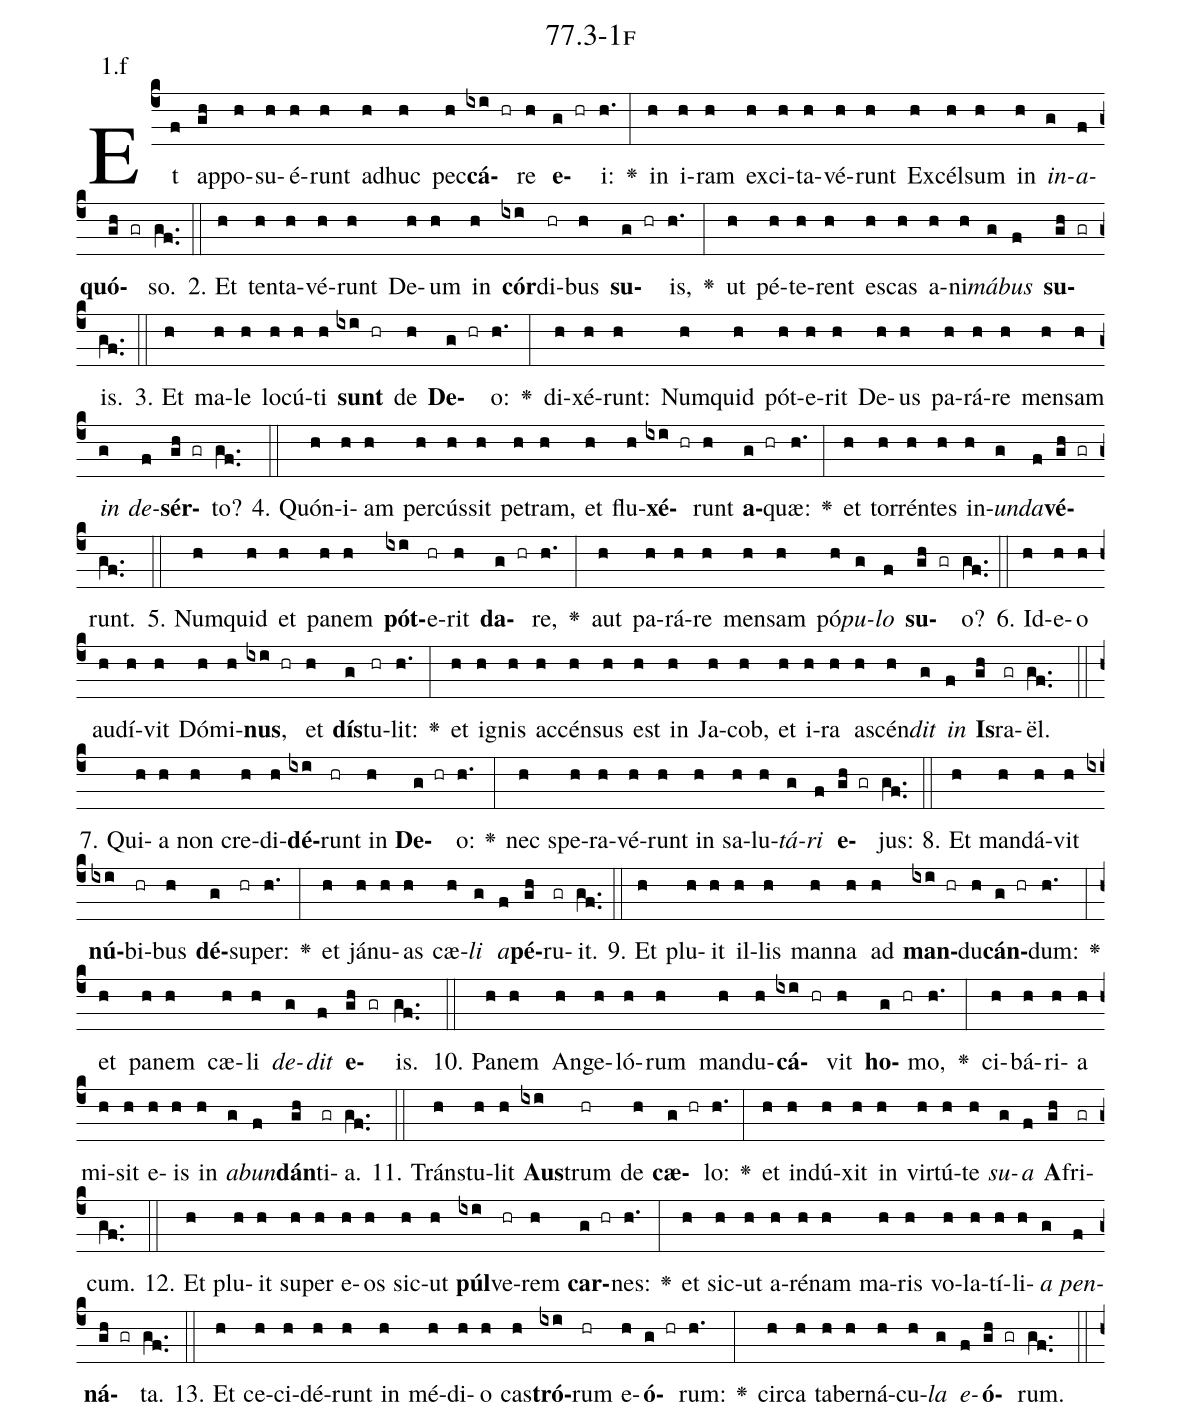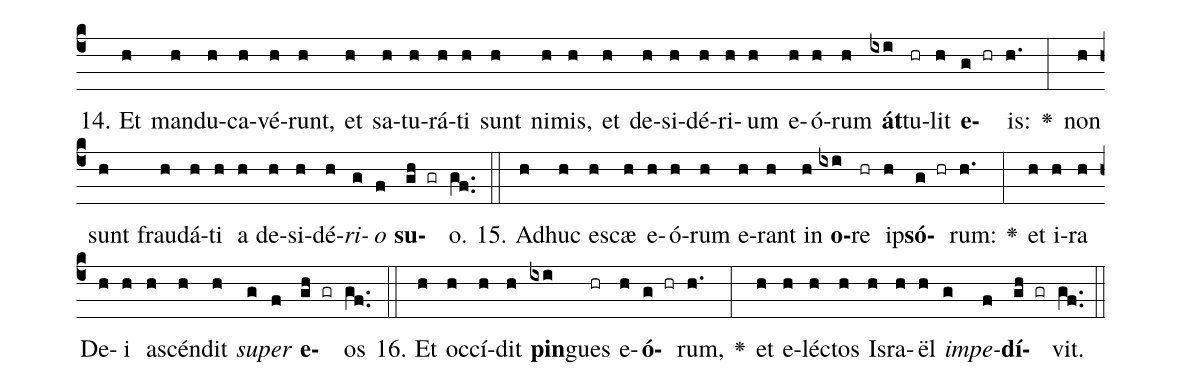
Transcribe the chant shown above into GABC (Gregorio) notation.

name: 77.3-1f;
annotation: 1.f;
%%
(c4)Et(f) ap(gh)po(h)su(h)é(h)runt(h) ad(h)huc(h) pec(h)<b>cá</b>(ixi hr)re(h) <b>e</b>(g hr)i:(h.) <v>\greheightstar</v>(:) in(h) i(h)ram(h) ex(h)ci(h)ta(h)vé(h)runt(h) Ex(h)cél(h)sum(h) in(h) <i>in</i>(g)<i>a</i>(f)<b>quó</b>(gh gr)so.(gf..) (::)
2. Et(h) ten(h)ta(h)vé(h)runt(h) De(h)um(h) in(h) <b>cór</b>(ixi)di(hr)bus(h) <b>su</b>(g hr)is,(h.) <v>\greheightstar</v>(:) ut(h) pé(h)te(h)rent(h) es(h)cas(h) a(h)ni(h)<i>má</i>(g)<i>bus</i>(f) <b>su</b>(gh gr)is.(gf..) (::)
3. Et(h) ma(h)le(h) lo(h)cú(h)ti(h) <b>sunt</b>(ixi hr) de(h) <b>De</b>(g hr)o:(h.) <v>\greheightstar</v>(:) di(h)xé(h)runt:(h) Num(h)quid(h) pót(h)e(h)rit(h) De(h)us(h) pa(h)rá(h)re(h) men(h)sam(h) <i>in</i>(g) <i>de</i>(f)<b>sér</b>(gh gr)to?(gf..) (::)
4. Quón(h)i(h)am(h) per(h)cús(h)sit(h) pe(h)tram,(h) et(h) flu(h)<b>xé</b>(ixi hr)runt(h) <b>a</b>(g hr)quæ:(h.) <v>\greheightstar</v>(:) et(h) tor(h)rén(h)tes(h) in(h)<i>un</i>(g)<i>da</i>(f)<b>vé</b>(gh gr)runt.(gf..) (::)
5. Num(h)quid(h) et(h) pa(h)nem(h) <b>pót</b>(ixi)e(hr)rit(h) <b>da</b>(g hr)re,(h.) <v>\greheightstar</v>(:) aut(h) pa(h)rá(h)re(h) men(h)sam(h) pó(h)<i>pu</i>(g)<i>lo</i>(f) <b>su</b>(gh gr)o?(gf..) (::)
6. Id(h)e(h)o(h) au(h)dí(h)vit(h) Dó(h)mi(h)<b>nus</b>,(ixi hr) et(h) <b>dís</b>(g)tu(hr)lit:(h.) <v>\greheightstar</v>(:) et(h) i(h)gnis(h) ac(h)cén(h)sus(h) est(h) in(h) Ja(h)cob,(h) et(h) i(h)ra(h) a(h)scén(h)<i>dit</i>(g) <i>in</i>(f) <b>Is</b>(gh)ra(gr)ël.(gf..) (::)
7. Qui(h)a(h) non(h) cre(h)di(h)<b>dé</b>(ixi)runt(hr) in(h) <b>De</b>(g hr)o:(h.) <v>\greheightstar</v>(:) nec(h) spe(h)ra(h)vé(h)runt(h) in(h) sa(h)lu(h)<i>tá</i>(g)<i>ri</i>(f) <b>e</b>(gh gr)jus:(gf..) (::)
8. Et(h) man(h)dá(h)vit(h) <b>nú</b>(ixi)bi(hr)bus(h) <b>dé</b>(g)su(hr)per:(h.) <v>\greheightstar</v>(:) et(h) já(h)nu(h)as(h) cæ(h)<i>li</i>(g) <i>a</i>(f)<b>pé</b>(gh)ru(gr)it.(gf..) (::)
9. Et(h) plu(h)it(h) il(h)lis(h) man(h)na(h) ad(h) <b>man</b>(ixi hr)du(h)<b>cán</b>(g hr)dum:(h.) <v>\greheightstar</v>(:) et(h) pa(h)nem(h) cæ(h)li(h) <i>de</i>(g)<i>dit</i>(f) <b>e</b>(gh gr)is.(gf..) (::)
10. Pa(h)nem(h) An(h)ge(h)ló(h)rum(h) man(h)du(h)<b>cá</b>(ixi hr)vit(h) <b>ho</b>(g hr)mo,(h.) <v>\greheightstar</v>(:) ci(h)bá(h)ri(h)a(h) mi(h)sit(h) e(h)is(h) in(h) <i>ab</i>(g)<i>un</i>(f)<b>dán</b>(gh)ti(gr)a.(gf..) (::)
11. Tráns(h)tu(h)lit(h) <b>Aus</b>(ixi)trum(hr) de(h) <b>cæ</b>(g hr)lo:(h.) <v>\greheightstar</v>(:) et(h) in(h)dú(h)xit(h) in(h) vir(h)tú(h)te(h) <i>su</i>(g)<i>a</i>(f) <b>A</b>(gh)fri(gr)cum.(gf..) (::)
12. Et(h) plu(h)it(h) su(h)per(h) e(h)os(h) sic(h)ut(h) <b>púl</b>(ixi)ve(hr)rem(h) <b>car</b>(g hr)nes:(h.) <v>\greheightstar</v>(:) et(h) sic(h)ut(h) a(h)ré(h)nam(h) ma(h)ris(h) vo(h)la(h)tí(h)li(h)<i>a</i>(g) <i>pen</i>(f)<b>ná</b>(gh gr)ta.(gf..) (::)
13. Et(h) ce(h)ci(h)dé(h)runt(h) in(h) mé(h)di(h)o(h) cas(h)<b>tró</b>(ixi)rum(hr) e(h)<b>ó</b>(g hr)rum:(h.) <v>\greheightstar</v>(:) cir(h)ca(h) ta(h)ber(h)ná(h)cu(h)<i>la</i>(g) <i>e</i>(f)<b>ó</b>(gh gr)rum.(gf..) (::)
14. Et(h) man(h)du(h)ca(h)vé(h)runt,(h) et(h) sa(h)tu(h)rá(h)ti(h) sunt(h) ni(h)mis,(h) et(h) de(h)si(h)dé(h)ri(h)um(h) e(h)ó(h)rum(h) <b>át</b>(ixi)tu(hr)lit(h) <b>e</b>(g hr)is:(h.) <v>\greheightstar</v>(:) non(h) sunt(h) frau(h)dá(h)ti(h) a(h) de(h)si(h)dé(h)<i>ri</i>(g)<i>o</i>(f) <b>su</b>(gh gr)o.(gf..) (::)
15. Ad(h)huc(h) e(h)scæ(h) e(h)ó(h)rum(h) e(h)rant(h) in(h) <b>o</b>(ixi)re(hr) ip(h)<b>só</b>(g hr)rum:(h.) <v>\greheightstar</v>(:) et(h) i(h)ra(h) De(h)i(h) a(h)scén(h)dit(h) <i>su</i>(g)<i>per</i>(f) <b>e</b>(gh gr)os(gf..) (::)
16. Et(h) oc(h)cí(h)dit(h) <b>pin</b>(ixi)gues(hr) e(h)<b>ó</b>(g hr)rum,(h.) <v>\greheightstar</v>(:) et(h) e(h)léc(h)tos(h) Is(h)ra(h)ël(h) <i>im</i>(g)<i>pe</i>(f)<b>dí</b>(gh gr)vit.(gf..) (::)
